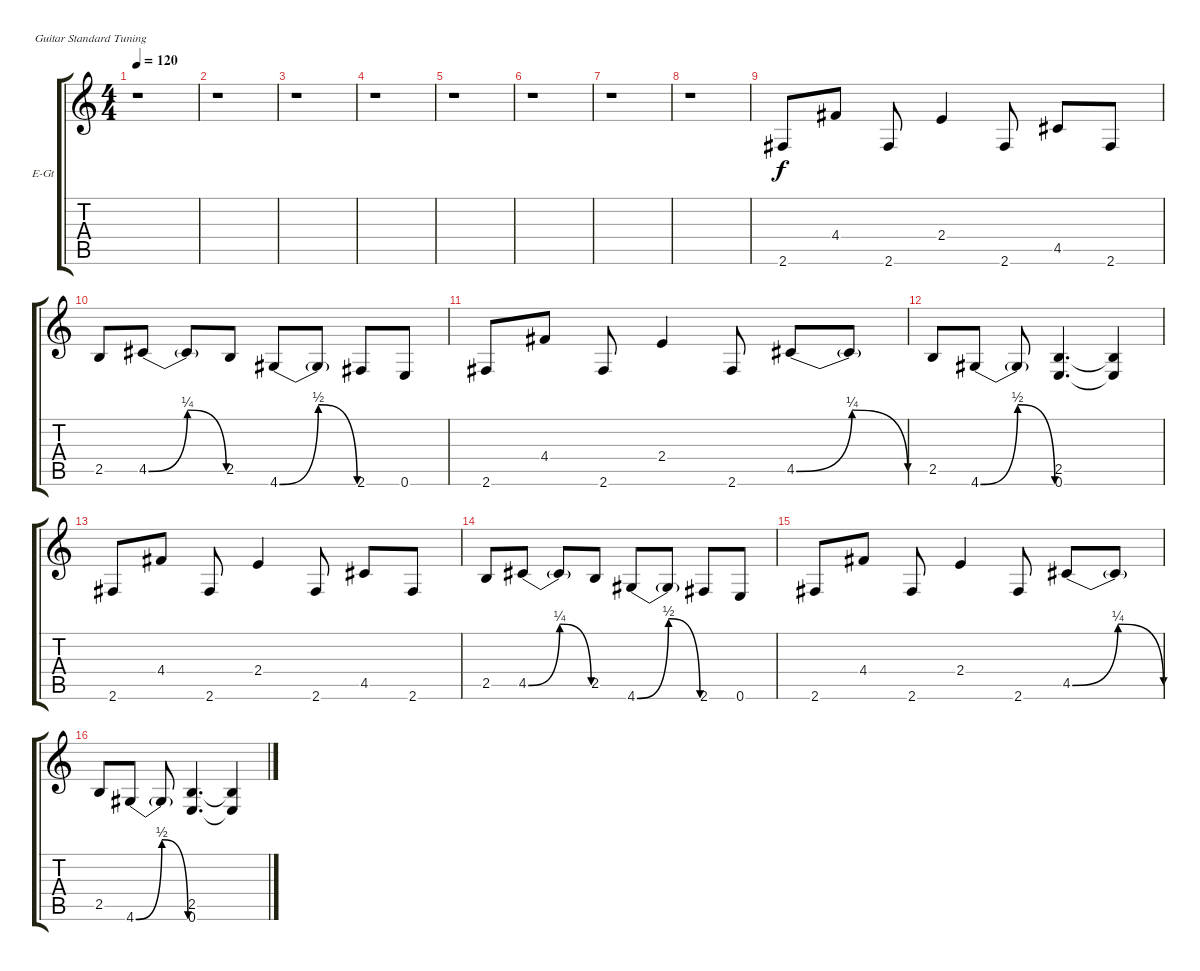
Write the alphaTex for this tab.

\defaultSystemsLayout 4
\bracketExtendMode groupsimilarinstruments
\firstSystemTrackNameOrientation horizontal
\otherSystemsTrackNameOrientation horizontal
\track ("Rhythm Guitar" "E-Gt") {instrument distortionguitar}
\staff {score tabs}
\tuning (E4 B3 G3 D3 A2 E2)
\ts (4 4)
\tempo 120
\clef g2
\ks c
r.1{dy f instrument distortionguitar} |
r.1 |
r.1 |
r.1 |
r.1 |
r.1 |
r.1 |
r.1 |
2.6.8 4.4.8 2.6.8 2.4.4 2.6.8 4.5.8 2.6.8 |
2.5.8 4.5{be (bendrelease 0 0 10.2 1 20.4 1 30 0)}.8 4.5{t}.8 2.5.8 4.6{be (bendrelease 0 0 10.799999999999999 2 20.4 2 30 0)}.8 4.6{t}.8 2.6.8 0.6.8 |
2.6.8 4.4.8 2.6.8 2.4.4 2.6.8 4.5{be (bendrelease 0 0 10.2 1 20.4 1 30 0)}.8 4.5{t}.8 |
2.5.8 4.6{be (bendrelease 0 0 10.799999999999999 2 20.4 2 30 0)}.8 4.6{t}.8 (2.5 0.6).4{d} (0.6{t} 2.5{t}).4 |
2.6.8 4.4.8 2.6.8 2.4.4 2.6.8 4.5.8 2.6.8 |
2.5.8 4.5{be (bendrelease 0 0 10.2 1 20.4 1 30 0)}.8 4.5{t}.8 2.5.8 4.6{be (bendrelease 0 0 10.799999999999999 2 20.4 2 30 0)}.8 4.6{t}.8 2.6.8 0.6.8 |
2.6.8 4.4.8 2.6.8 2.4.4 2.6.8 4.5{be (bendrelease 0 0 10.2 1 20.4 1 30 0)}.8 4.5{t}.8 |
2.5.8 4.6{be (bendrelease 0 0 10.799999999999999 2 20.4 2 30 0)}.8 4.6{t}.8 (2.5 0.6).4{d} (0.6{t} 2.5{t}).4
